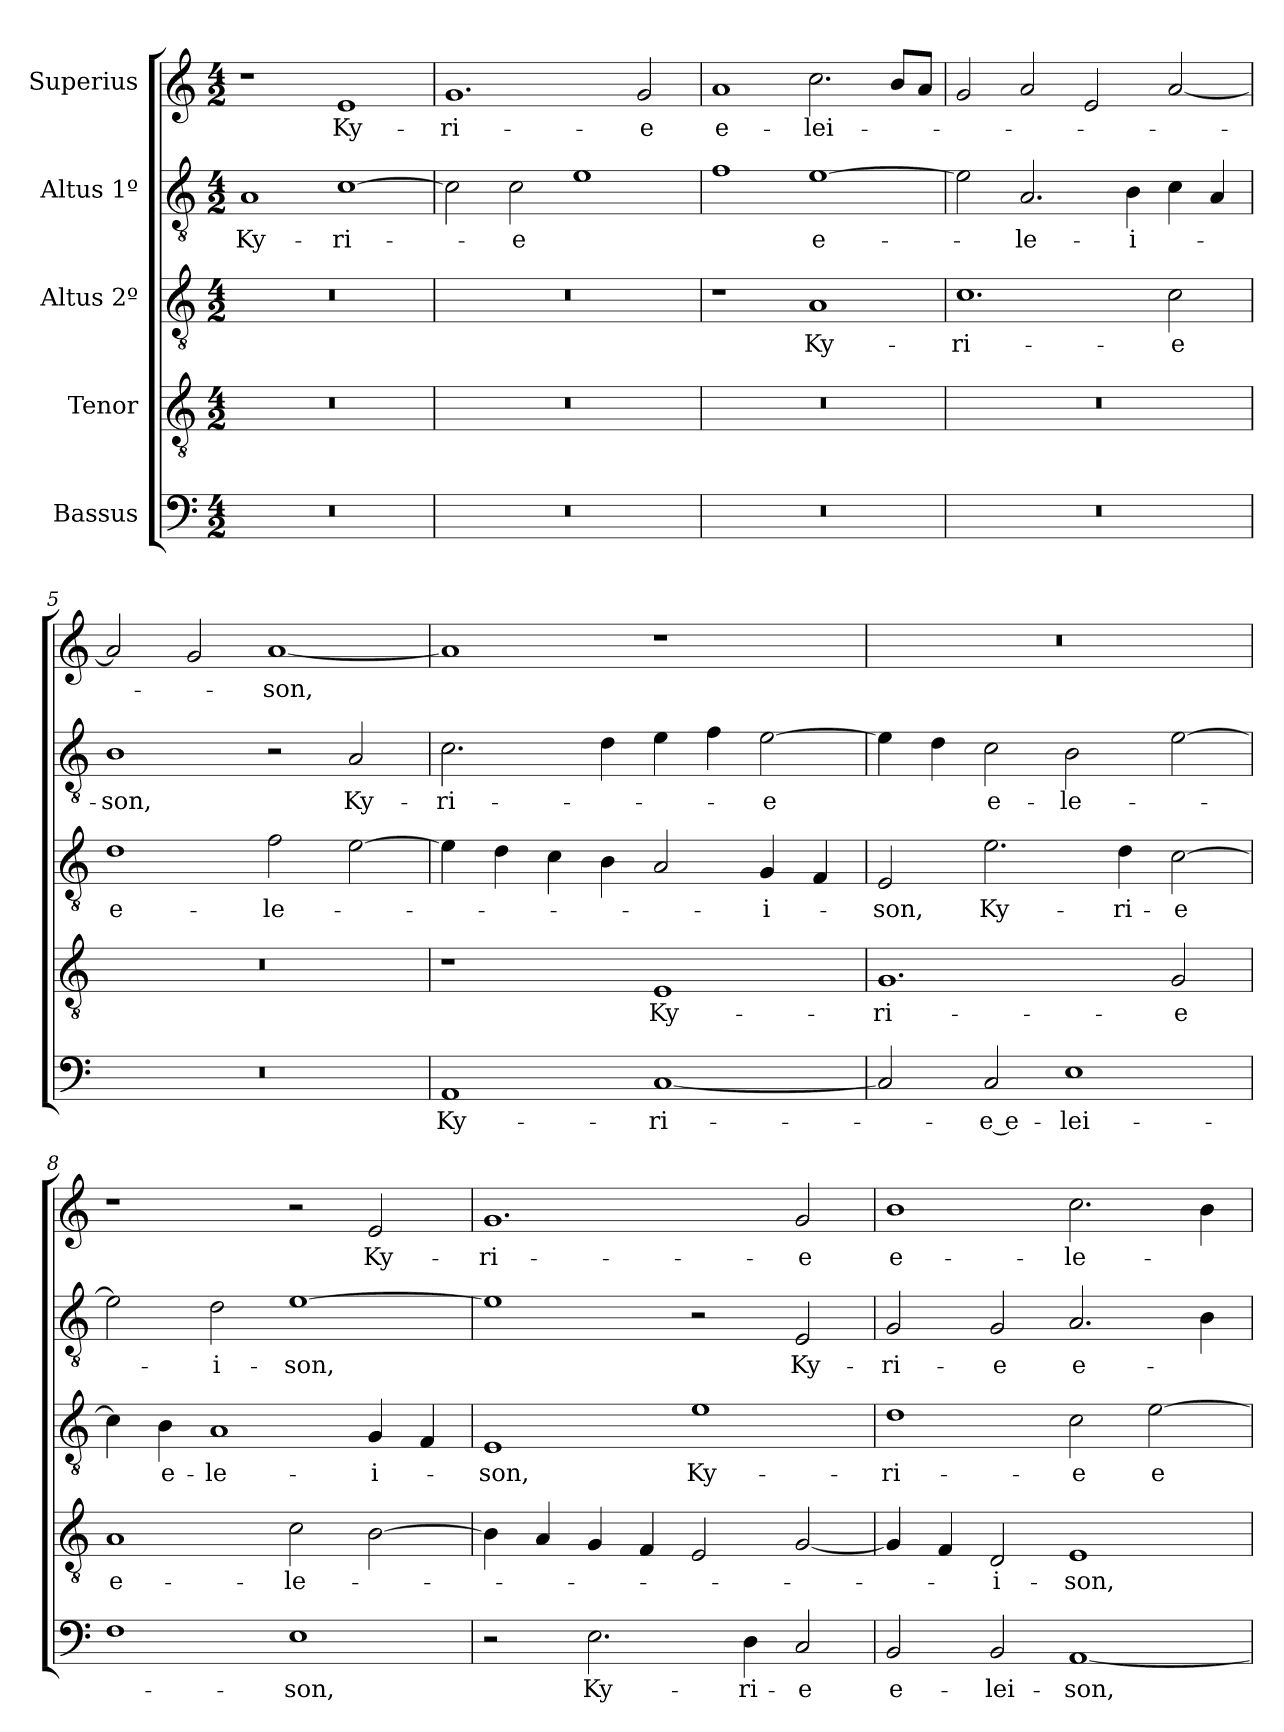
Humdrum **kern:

**kern	**text	**kern	**text	**kern	**text	**kern	**text	**kern	**text
*part5	*part5	*part4	*part4	*part3	*part3	*part2	*part2	*part1	*part1
*staff5	*staff5	*staff4	*staff4	*staff3	*staff3	*staff2	*staff2	*staff1	*staff1
*I"Bassus	*	*I"Tenor	*	*I"Altus 2º	*	*I"Altus 1º	*	*I"Superius	*
*clefF4	*	*clefGv2	*	*clefGv2	*	*clefGv2	*	*clefG2	*
*k[]	*	*k[]	*	*k[]	*	*k[]	*	*k[]	*
*M4/2	*	*M4/2	*	*M4/2	*	*M4/2	*	*M4/2	*
=1	=1	=1	=1	=1	=1	=1	=1	=1	=1
0r	.	0r	.	0r	.	1A/	Ky-	1r	.
.	.	.	.	.	.	[1c\	-ri-	1e/	Ky-
=2	=2	=2	=2	=2	=2	=2	=2	=2	=2
0r	.	0r	.	0r	.	2c\]	.	1.g/	-ri-
.	.	.	.	.	.	2c\	-e	.	.
.	.	.	.	.	.	1e\	.	.	.
.	.	.	.	.	.	.	.	2g/	-e
=3	=3	=3	=3	=3	=3	=3	=3	=3	=3
0r	.	0r	.	1r	.	1f\	.	1a/	e-
.	.	.	.	1A/	Ky-	[1e\	e-	2.cc\	-lei-
.	.	.	.	.	.	.	.	8b/L	.
.	.	.	.	.	.	.	.	8a/J	.
=4	=4	=4	=4	=4	=4	=4	=4	=4	=4
0r	.	0r	.	1.c\	-ri-	2e\]	.	2g/	.
.	.	.	.	.	.	2.A/	-le-	2a/	.
.	.	.	.	.	.	.	.	2e/	.
.	.	.	.	.	.	4B\	-i-	.	.
.	.	.	.	2c\	-e	4c\	.	[2a/	.
.	.	.	.	.	.	4A/	.	.	.
=5	=5	=5	=5	=5	=5	=5	=5	=5	=5
0r	.	0r	.	1d\	e-	1B\	-son,	2a/]	.
.	.	.	.	.	.	.	.	2g/	.
.	.	.	.	2f\	-le-	2r	.	[1a/	-son,
.	.	.	.	[2e\	.	2A/	Ky-	.	.
=6	=6	=6	=6	=6	=6	=6	=6	=6	=6
1AA/	Ky-	1r	.	4e\]	.	2.c\	-ri-	1a/]	.
.	.	.	.	4d\	.	.	.	.	.
.	.	.	.	4c\	.	.	.	.	.
.	.	.	.	4B\	.	4d\	.	.	.
[1C/	-ri-	1E/	Ky-	2A/	.	4e\	.	1r	.
.	.	.	.	.	.	4f\	.	.	.
.	.	.	.	4G/	-i-	[2e\	-e	.	.
.	.	.	.	4F/	.	.	.	.	.
=7	=7	=7	=7	=7	=7	=7	=7	=7	=7
2C/]	.	1.G/	-ri-	2E/	-son,	4e\]	.	0r	.
.	.	.	.	.	.	4d\	.	.	.
2C/	-e e-	.	.	2.e\	Ky-	2c\	e-	.	.
1E\	-lei-	.	.	.	.	2B\	-le-	.	.
.	.	.	.	4d\	-ri-	.	.	.	.
.	.	2G/	-e	[2c\	-e	[2e\	.	.	.
=8	=8	=8	=8	=8	=8	=8	=8	=8	=8
1F\	.	1A/	e-	4c\]	.	2e\]	.	1r	.
.	.	.	.	4B\	e-	.	.	.	.
.	.	.	.	1A/	-le-	2d\	-i-	.	.
1E\	-son,	2c\	-le-	.	.	[1e\	-son,	2r	.
.	.	[2B\	.	4G/	-i-	.	.	2e/	Ky-
.	.	.	.	4F/	.	.	.	.	.
=9	=9	=9	=9	=9	=9	=9	=9	=9	=9
2r	.	4B\]	.	1E/	-son,	1e\]	.	1.g/	-ri-
.	.	4A/	.	.	.	.	.	.	.
2.E\	Ky-	4G/	.	.	.	.	.	.	.
.	.	4F/	.	.	.	.	.	.	.
.	.	2E/	.	1e\	Ky-	2r	.	.	.
4D\	-ri-	.	.	.	.	.	.	.	.
2C/	-e	[2G/	.	.	.	2E/	Ky-	2g/	-e
=10	=10	=10	=10	=10	=10	=10	=10	=10	=10
2BB/	e-	4G/]	.	1d\	-ri-	2G/	-ri-	1b\	e-
.	.	4F/	.	.	.	.	.	.	.
2BB/	-lei-	2D/	-i-	.	.	2G/	-e	.	.
[1AA/	-son,	1E/	-son,	2c\	-e	2.A/	e-	2.cc\	-le-
.	.	.	.	[2e\	e-	.	.	.	.
.	.	.	.	.	.	4B\	.	4b\	.
=	=	=	=	=	=	=	=	=	=
*-	*-	*-	*-	*-	*-	*-	*-	*-	*-
